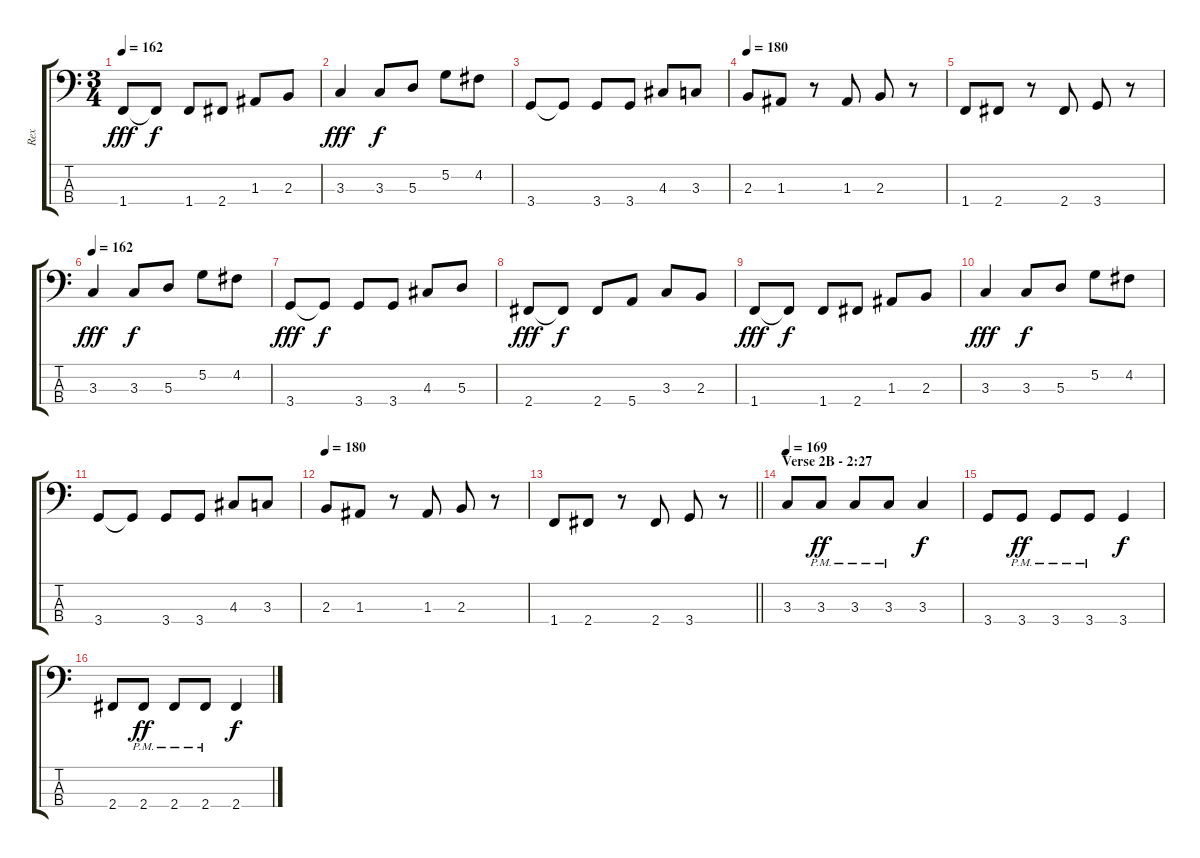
\track ("Rex" "Rex") {instrument electricbasspick}
\staff {score tabs}
\tuning (G2 D2 A1 E1) {hide}
\ts (3 4)
\tempo 162
\clef f4
\ks c
1.4.8{dy fff} 1.4{t}.8{dy f} 1.4.8 2.4.8 1.3.8 2.3.8 |
3.3.4{dy fff} 3.3.8{dy f} 5.3.8 5.2.8 4.2.8 |
3.4.8 3.4{t}.8 3.4.8 3.4.8 4.3.8 3.3.8 |
\tempo 180
2.3.8{volume 16} 1.3.8 r.8 1.3.8 2.3.8 r.8 |
1.4.8 2.4.8 r.8 2.4.8 3.4.8 r.8 |
\tempo 162
3.3.4{dy fff volume 14 balance 8} 3.3.8{dy f} 5.3.8 5.2.8 4.2.8 |
3.4.8{dy fff} 3.4{t}.8{dy f} 3.4.8 3.4.8 4.3.8 5.3.8 |
2.4.8{dy fff} 2.4{t}.8{dy f} 2.4.8 5.4.8 3.3.8 2.3.8 |
1.4.8{dy fff} 1.4{t}.8{dy f} 1.4.8 2.4.8 1.3.8 2.3.8 |
3.3.4{dy fff} 3.3.8{dy f} 5.3.8 5.2.8 4.2.8 |
3.4.8 3.4{t}.8 3.4.8 3.4.8 4.3.8 3.3.8 |
\tempo 180
2.3.8{volume 16} 1.3.8 r.8 1.3.8 2.3.8 r.8 |
\barLineRight lightlight
1.4.8 2.4.8 r.8 2.4.8 3.4.8 r.8 |
\section ("" "Verse 2B - 2:27")
\tempo 169
3.3.8 3.3{pm}.8{dy ff} 3.3{pm}.8 3.3{pm}.8 3.3.4{dy f} |
3.4.8 3.4{pm}.8{dy ff} 3.4{pm}.8 3.4{pm}.8 3.4.4{dy f} |
2.4.8 2.4{pm}.8{dy ff} 2.4{pm}.8 2.4{pm}.8 2.4.4{dy f}
